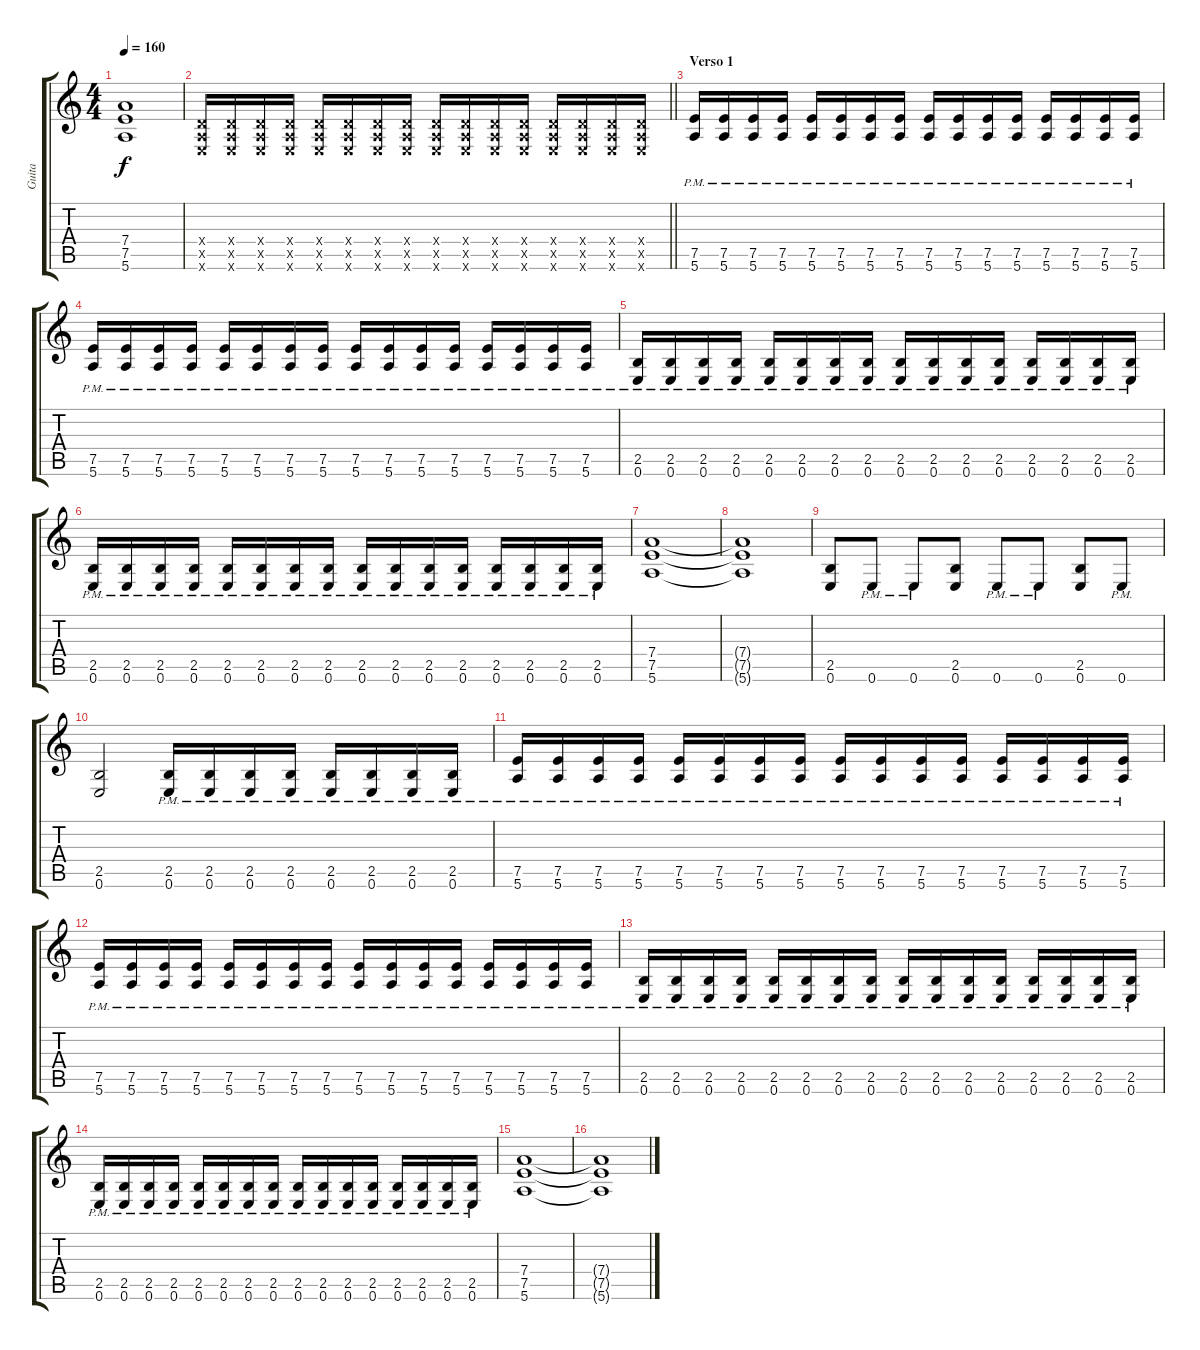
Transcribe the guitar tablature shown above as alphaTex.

\track ("Guita" "Guita") {instrument distortionguitar}
\staff {score tabs}
\tuning (E4 B3 G3 D3 A2 E2) {hide}
\ts (4 4)
\tempo 160
\clef g2
\ks c
(7.4{t} 7.5{t} 5.6{t}).1{dy f} |
\barLineRight lightlight
(0.4{x} 0.5{x} 0.6{x}).16 (0.4{x} 0.5{x} 0.6{x}).16 (0.4{x} 0.5{x} 0.6{x}).16 (0.4{x} 0.5{x} 0.6{x}).16 (0.4{x} 0.5{x} 0.6{x}).16 (0.4{x} 0.5{x} 0.6{x}).16 (0.4{x} 0.5{x} 0.6{x}).16 (0.4{x} 0.5{x} 0.6{x}).16 (0.4{x} 0.5{x} 0.6{x}).16 (0.4{x} 0.5{x} 0.6{x}).16 (0.4{x} 0.5{x} 0.6{x}).16 (0.4{x} 0.5{x} 0.6{x}).16 (0.4{x} 0.5{x} 0.6{x}).16 (0.4{x} 0.5{x} 0.6{x}).16 (0.4{x} 0.5{x} 0.6{x}).16 (0.4{x} 0.5{x} 0.6{x}).16 |
\section ("" "Verso 1")
(7.5{pm} 5.6{pm}).16 (7.5{pm} 5.6{pm}).16 (7.5{pm} 5.6{pm}).16 (7.5{pm} 5.6{pm}).16 (7.5{pm} 5.6{pm}).16 (7.5{pm} 5.6{pm}).16 (7.5{pm} 5.6{pm}).16 (7.5{pm} 5.6{pm}).16 (7.5{pm} 5.6{pm}).16 (7.5{pm} 5.6{pm}).16 (7.5{pm} 5.6{pm}).16 (7.5{pm} 5.6{pm}).16 (7.5{pm} 5.6{pm}).16 (7.5{pm} 5.6{pm}).16 (7.5{pm} 5.6{pm}).16 (7.5{pm} 5.6{pm}).16 |
(7.5{pm} 5.6{pm}).16 (7.5{pm} 5.6{pm}).16 (7.5{pm} 5.6{pm}).16 (7.5{pm} 5.6{pm}).16 (7.5{pm} 5.6{pm}).16 (7.5{pm} 5.6{pm}).16 (7.5{pm} 5.6{pm}).16 (7.5{pm} 5.6{pm}).16 (7.5{pm} 5.6{pm}).16 (7.5{pm} 5.6{pm}).16 (7.5{pm} 5.6{pm}).16 (7.5{pm} 5.6{pm}).16 (7.5{pm} 5.6{pm}).16 (7.5{pm} 5.6{pm}).16 (7.5{pm} 5.6{pm}).16 (7.5{pm} 5.6{pm}).16 |
(2.5{pm} 0.6{pm}).16 (2.5{pm} 0.6{pm}).16 (2.5{pm} 0.6{pm}).16 (2.5{pm} 0.6{pm}).16 (2.5{pm} 0.6{pm}).16 (2.5{pm} 0.6{pm}).16 (2.5{pm} 0.6{pm}).16 (2.5{pm} 0.6{pm}).16 (2.5{pm} 0.6{pm}).16 (2.5{pm} 0.6{pm}).16 (2.5{pm} 0.6{pm}).16 (2.5{pm} 0.6{pm}).16 (2.5{pm} 0.6{pm}).16 (2.5{pm} 0.6{pm}).16 (2.5{pm} 0.6{pm}).16 (2.5{pm} 0.6{pm}).16 |
(2.5{pm} 0.6{pm}).16 (2.5{pm} 0.6{pm}).16 (2.5{pm} 0.6{pm}).16 (2.5{pm} 0.6{pm}).16 (2.5{pm} 0.6{pm}).16 (2.5{pm} 0.6{pm}).16 (2.5{pm} 0.6{pm}).16 (2.5{pm} 0.6{pm}).16 (2.5{pm} 0.6{pm}).16 (2.5{pm} 0.6{pm}).16 (2.5{pm} 0.6{pm}).16 (2.5{pm} 0.6{pm}).16 (2.5{pm} 0.6{pm}).16 (2.5{pm} 0.6{pm}).16 (2.5{pm} 0.6{pm}).16 (2.5{pm} 0.6{pm}).16 |
(7.4 7.5 5.6).1 |
(7.4{t} 7.5{t} 5.6{t}).1 |
(2.5 0.6).8 0.6{pm}.8 0.6{pm}.8 (2.5 0.6).8 0.6{pm}.8 0.6{pm}.8 (2.5 0.6).8 0.6{pm}.8 |
(2.5 0.6).2 (2.5{pm} 0.6{pm}).16 (2.5{pm} 0.6{pm}).16 (2.5{pm} 0.6{pm}).16 (2.5{pm} 0.6{pm}).16 (2.5{pm} 0.6{pm}).16 (2.5{pm} 0.6{pm}).16 (2.5{pm} 0.6{pm}).16 (2.5{pm} 0.6{pm}).16 |
(7.5{pm} 5.6{pm}).16 (7.5{pm} 5.6{pm}).16 (7.5{pm} 5.6{pm}).16 (7.5{pm} 5.6{pm}).16 (7.5{pm} 5.6{pm}).16 (7.5{pm} 5.6{pm}).16 (7.5{pm} 5.6{pm}).16 (7.5{pm} 5.6{pm}).16 (7.5{pm} 5.6{pm}).16 (7.5{pm} 5.6{pm}).16 (7.5{pm} 5.6{pm}).16 (7.5{pm} 5.6{pm}).16 (7.5{pm} 5.6{pm}).16 (7.5{pm} 5.6{pm}).16 (7.5{pm} 5.6{pm}).16 (7.5{pm} 5.6{pm}).16 |
(7.5{pm} 5.6{pm}).16 (7.5{pm} 5.6{pm}).16 (7.5{pm} 5.6{pm}).16 (7.5{pm} 5.6{pm}).16 (7.5{pm} 5.6{pm}).16 (7.5{pm} 5.6{pm}).16 (7.5{pm} 5.6{pm}).16 (7.5{pm} 5.6{pm}).16 (7.5{pm} 5.6{pm}).16 (7.5{pm} 5.6{pm}).16 (7.5{pm} 5.6{pm}).16 (7.5{pm} 5.6{pm}).16 (7.5{pm} 5.6{pm}).16 (7.5{pm} 5.6{pm}).16 (7.5{pm} 5.6{pm}).16 (7.5{pm} 5.6{pm}).16 |
(2.5{pm} 0.6{pm}).16 (2.5{pm} 0.6{pm}).16 (2.5{pm} 0.6{pm}).16 (2.5{pm} 0.6{pm}).16 (2.5{pm} 0.6{pm}).16 (2.5{pm} 0.6{pm}).16 (2.5{pm} 0.6{pm}).16 (2.5{pm} 0.6{pm}).16 (2.5{pm} 0.6{pm}).16 (2.5{pm} 0.6{pm}).16 (2.5{pm} 0.6{pm}).16 (2.5{pm} 0.6{pm}).16 (2.5{pm} 0.6{pm}).16 (2.5{pm} 0.6{pm}).16 (2.5{pm} 0.6{pm}).16 (2.5{pm} 0.6{pm}).16 |
(2.5{pm} 0.6{pm}).16 (2.5{pm} 0.6{pm}).16 (2.5{pm} 0.6{pm}).16 (2.5{pm} 0.6{pm}).16 (2.5{pm} 0.6{pm}).16 (2.5{pm} 0.6{pm}).16 (2.5{pm} 0.6{pm}).16 (2.5{pm} 0.6{pm}).16 (2.5{pm} 0.6{pm}).16 (2.5{pm} 0.6{pm}).16 (2.5{pm} 0.6{pm}).16 (2.5{pm} 0.6{pm}).16 (2.5{pm} 0.6{pm}).16 (2.5{pm} 0.6{pm}).16 (2.5{pm} 0.6{pm}).16 (2.5{pm} 0.6{pm}).16 |
(7.4 7.5 5.6).1 |
(7.4{t} 7.5{t} 5.6{t}).1
